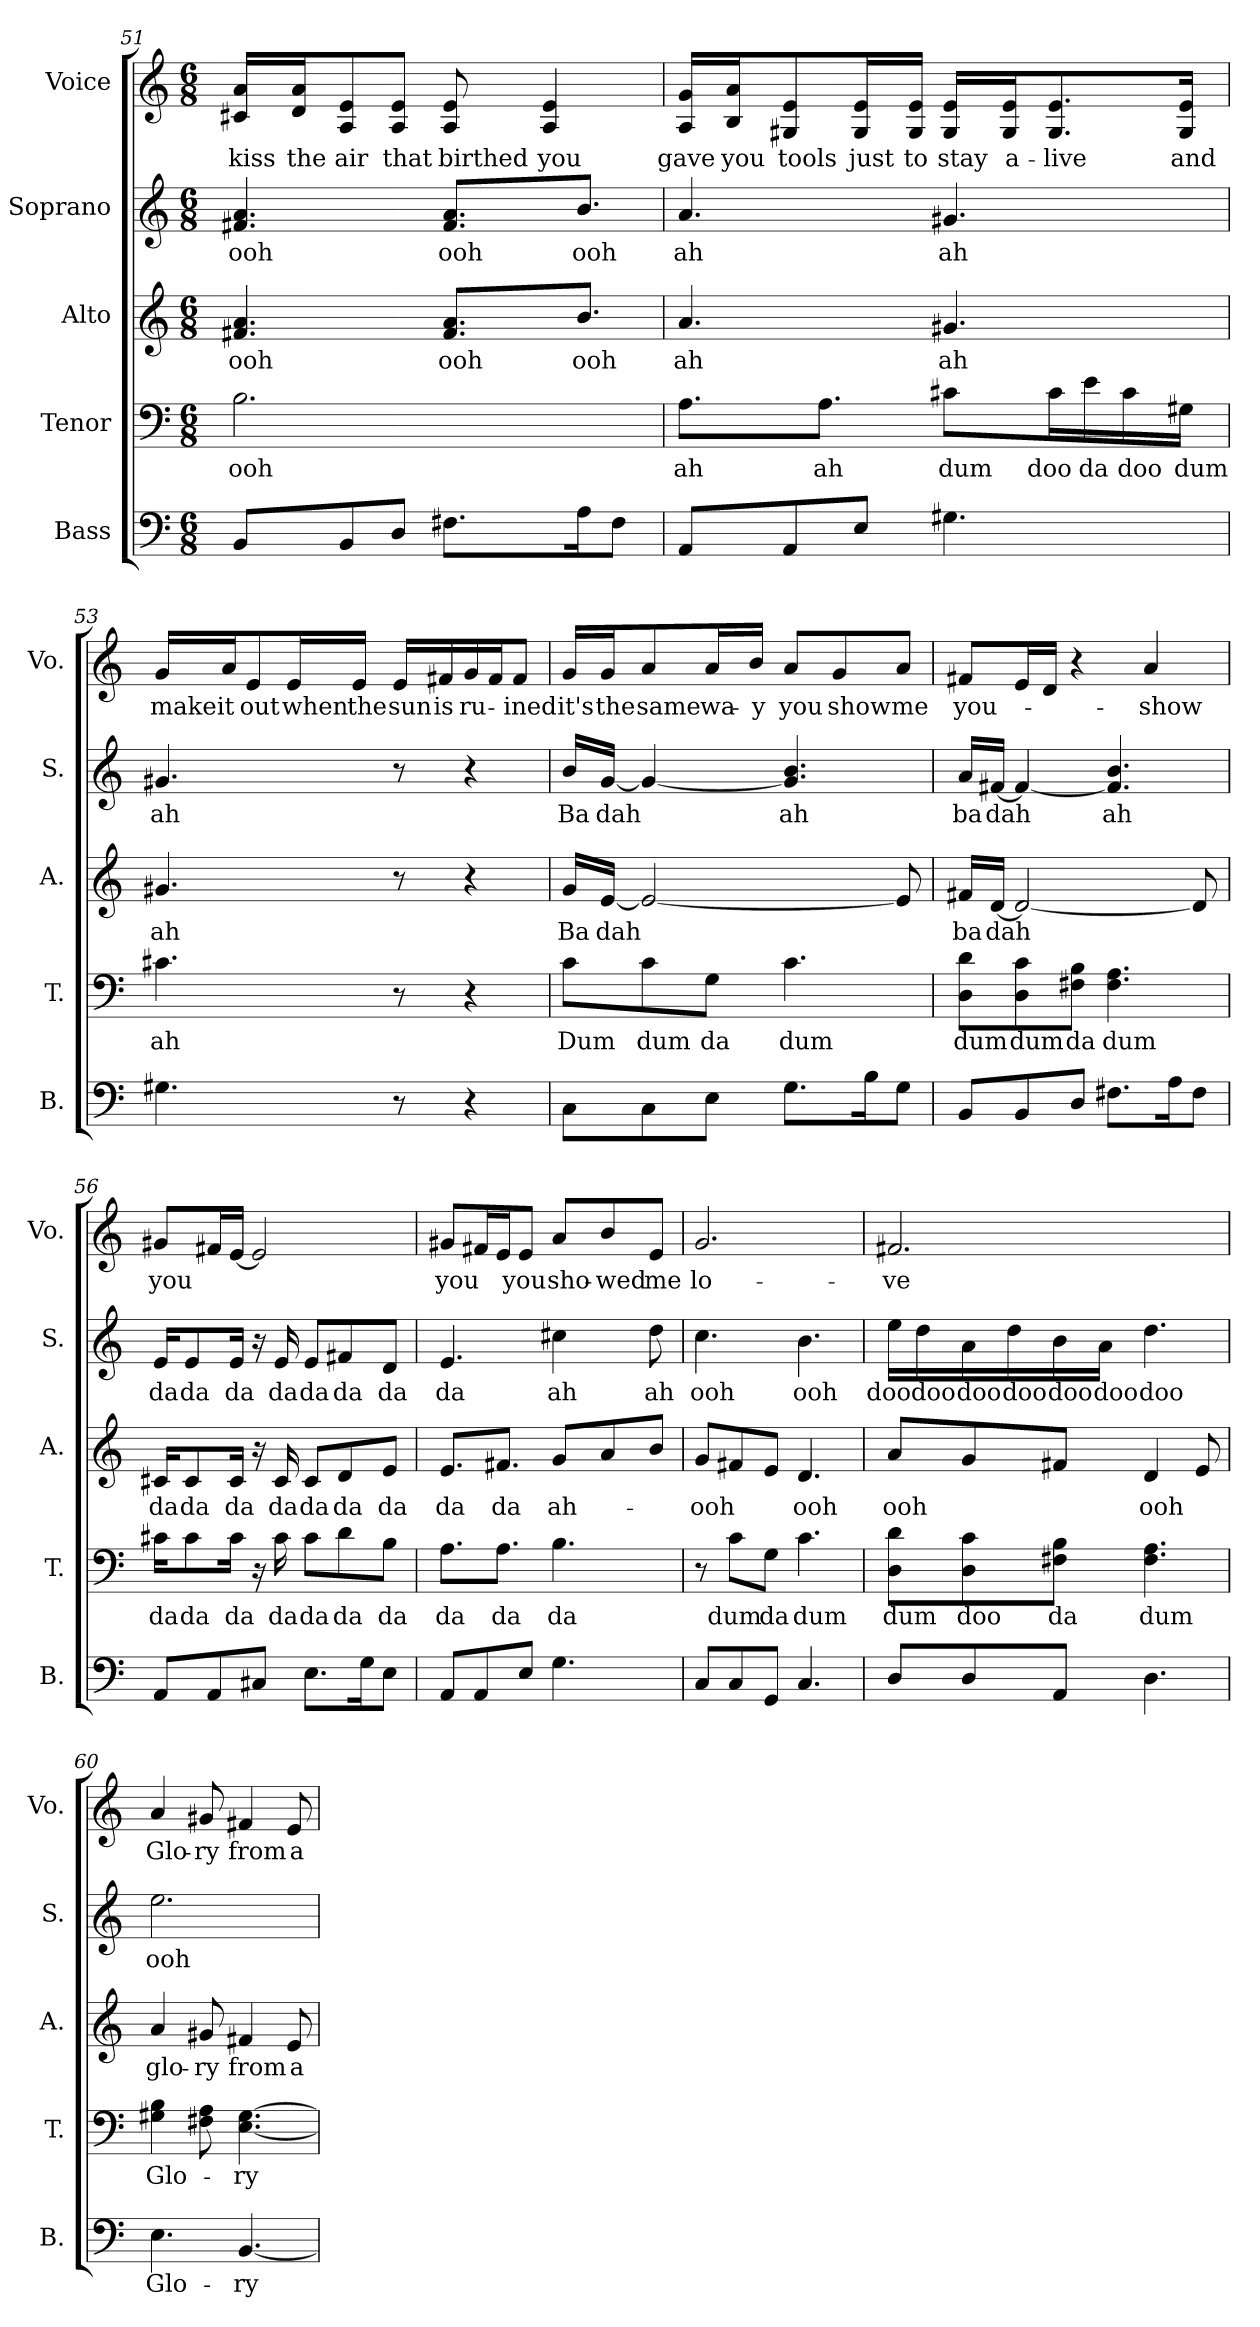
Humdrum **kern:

**kern	**text	**kern	**text	**kern	**text	**kern	**text	**kern	**text
*part5	*part5	*part4	*part4	*part3	*part3	*part2	*part2	*part1	*part1
*staff5	*staff5	*staff4	*staff4	*staff3	*staff3	*staff2	*staff2	*staff1	*staff1
*I"Bass	*	*I"Tenor	*	*I"Alto	*	*I"Soprano	*	*I"Voice	*
*I'B.	*	*I'T.	*	*I'A.	*	*I'S.	*	*I'Vo.	*
*clefF4	*	*clefF4	*	*clefG2	*	*clefG2	*	*clefG2	*
*k[]	*	*k[]	*	*k[]	*	*k[]	*	*k[]	*
*M6/8	*	*M6/8	*	*M6/8	*	*M6/8	*	*M6/8	*
=51	=51	=51	=51	=51	=51	=51	=51	=51	=51
8BB/L	.	2.B\	ooh	4.f#X/ 4.a/	ooh	4.f#X/ 4.a/	ooh	16c#X/ 16a/LL	kiss
.	.	.	.	.	.	.	.	16d/ 16a/J	the
8BB/	.	.	.	.	.	.	.	8A/ 8e/	air
8D/J	.	.	.	.	.	.	.	8A/ 8e/J	that
8.F#X\L	.	.	.	8.f#/ 8.a/L	ooh	8.f#/ 8.a/L	ooh	8A/ 8e/	birthed
.	.	.	.	.	.	.	.	4A/ 4e/	you
16A\K	.	.	.	8.b/J	ooh	8.b/J	ooh	.	.
8F#\J	.	.	.	.	.	.	.	.	.
!!LO:PB:g=z
=52	=52	=52	=52	=52	=52	=52	=52	=52	=52
8AA/L	.	8.A\L	ah	4.a/	ah	4.a/	ah	16A/ 16g/LL	gave
.	.	.	.	.	.	.	.	16B/ 16a/J	you
8AA/	.	.	.	.	.	.	.	8G#X/ 8e/	tools
.	.	8.A\J	ah	.	.	.	.	.	.
8E/J	.	.	.	.	.	.	.	16G#/ 16e/L	just
.	.	.	.	.	.	.	.	16G#/ 16e/JJ	to
4.G#X\	.	8c#X\L	dum	4.g#X/	ah	4.g#X/	ah	16G#/ 16e/LL	stay
.	.	.	.	.	.	.	.	16G#/ 16e/J	a-
.	.	16c#\L	doo	.	.	.	.	8.G#/ 8.e/	-live
.	.	16e\	da	.	.	.	.	.	.
.	.	16c#\	doo	.	.	.	.	.	.
.	.	16G#X\JJ	dum	.	.	.	.	16G#/ 16e/Jk	and
=53	=53	=53	=53	=53	=53	=53	=53	=53	=53
4.G#X\	.	4.c#X\	ah	4.g#X/	ah	4.g#X/	ah	16g/LL	make
.	.	.	.	.	.	.	.	16a/J	it
.	.	.	.	.	.	.	.	8e/	out
.	.	.	.	.	.	.	.	16e/L	when
.	.	.	.	.	.	.	.	16e/JJ	the
8r	.	8r	.	8r	.	8r	.	16e/LL	sun
.	.	.	.	.	.	.	.	16f#X/	is
4r	.	4r	.	4r	.	4r	.	16g/	ru-
.	.	.	.	.	.	.	.	16f#/J	.
.	.	.	.	.	.	.	.	8f#/J	-ined
!!LO:LB:g=z
=54	=54	=54	=54	=54	=54	=54	=54	=54	=54
8C\L	.	8c\L	Dum	16g/LL	Ba	16b/LL	Ba	16g/LL	-it's
.	.	.	.	[16e/JJ	dah	[16g/JJ	dah	16g/J	the
8C\	.	8c\	dum	2e/_	.	4g/_	.	8a/	same
8E\J	.	8G\J	da	.	.	.	.	16a/L	wa-
.	.	.	.	.	.	.	.	16b/JJ	-y
8.G\L	.	4.c\	dum	.	.	4.g/] 4.b/	ah	8a/L	you
.	.	.	.	.	.	.	.	8g/	show
16B\K	.	.	.	.	.	.	.	.	.
8G\J	.	.	.	8e/]	.	.	.	8a/J	me
=55	=55	=55	=55	=55	=55	=55	=55	=55	=55
8BB/L	.	8D\ 8d\L	dum	16f#X/LL	ba	16a/LL	ba	8f#X/L	you-
.	.	.	.	[16d/JJ	dah	[16f#X/JJ	dah	.	.
8BB/	.	8D\ 8c\	dum	2d/_	.	4f#/_	.	16e/L	.
.	.	.	.	.	.	.	.	16d/JJ	.
8D/J	.	8F#X\ 8B\J	da	.	.	.	.	4r	.
8.F#X\L	.	4.F#\ 4.A\	dum	.	.	4.f#/] 4.b/	ah	.	.
.	.	.	.	.	.	.	.	4a/	show
16A\K	.	.	.	.	.	.	.	.	.
8F#\J	.	.	.	8d/]	.	.	.	.	.
=56	=56	=56	=56	=56	=56	=56	=56	=56	=56
8AA/L	.	16c#X\KL	da	16c#X/KL	da	16e/KL	da	8g#X/L	you
.	.	8c#\	da	8c#/	da	8e/	da	.	.
8AA/	.	.	.	.	.	.	.	16f#X/L	.
.	.	16c#\Jk	da	16c#/Jk	da	16e/Jk	da	[16e/JJ	.
8C#X/J	.	16r	.	16r	.	16r	.	2e/]	.
.	.	16c#\	da	16c#/	da	16e/	da	.	.
8.E\L	.	8c#\L	da	8c#/L	da	8e/L	da	.	.
.	.	8d\	da	8d/	da	8f#X/	da	.	.
16G\K	.	.	.	.	.	.	.	.	.
8E\J	.	8B\J	da	8e/J	da	8d/J	da	.	.
!!LO:PB:g=z
=57	=57	=57	=57	=57	=57	=57	=57	=57	=57
8AA/L	.	8.A\L	da	8.e/L	da	4.e/	da	8g#X/L	you
8AA/	.	.	.	.	.	.	.	16f#X/L	.
.	.	8.A\J	da	8.f#X/J	da	.	.	16e/J	.
8E/J	.	.	.	.	.	.	.	8e/J	you
4.G\	.	4.B\	da	8g/L	ah-	4cc#X\	ah	8a/L	sho-
.	.	.	.	8a/	.	.	.	8b/	-wed
.	.	.	.	8b/J	.	8dd\	ah	8e/J	me
=58	=58	=58	=58	=58	=58	=58	=58	=58	=58
8C/L	.	8r	.	8g/L	-ooh	4.cc\	ooh	2.g/	-lo-
8C/	.	8c\L	dum	8f#X/	.	.	.	.	.
8GG/J	.	8G\J	da	8e/J	.	.	.	.	.
4.C/	.	4.c\	dum	4.d/	ooh	4.b\	ooh	.	.
=59	=59	=59	=59	=59	=59	=59	=59	=59	=59
8D/L	.	8D\ 8d\L	dum	8a/L	ooh	16ee\LL	doo	2.f#X/	-ve
.	.	.	.	.	.	16dd\	doo	.	.
8D/	.	8D\ 8c\	doo	8g/	.	16a\	doo	.	.
.	.	.	.	.	.	16dd\	doo	.	.
8AA/J	.	8F#X\ 8B\J	da	8f#X/J	.	16b\	doo	.	.
.	.	.	.	.	.	16a\JJ	doo	.	.
4.D\	.	4.F#\ 4.A\	dum	4d/	ooh	4.dd\	doo	.	.
.	.	.	.	8e/	.	.	.	.	.
!!LO:LB:g=z
=60	=60	=60	=60	=60	=60	=60	=60	=60	=60
4.E\	Glo-	4G#X\ 4B\	Glo-	4a/	glo-	2.ee\	ooh	4a/	Glo-
.	.	8F#X\ 8A\	.	8g#X/	-ry	.	.	8g#X/	-ry
[4.BB/	-ry	[4.E\ [4.G#\	-ry-	4f#X/	from	.	.	4f#X/	from
.	.	.	.	8e/	a-	.	.	8e/	a-
=	=	=	=	=	=	=	=	=	=
*-	*-	*-	*-	*-	*-	*-	*-	*-	*-
